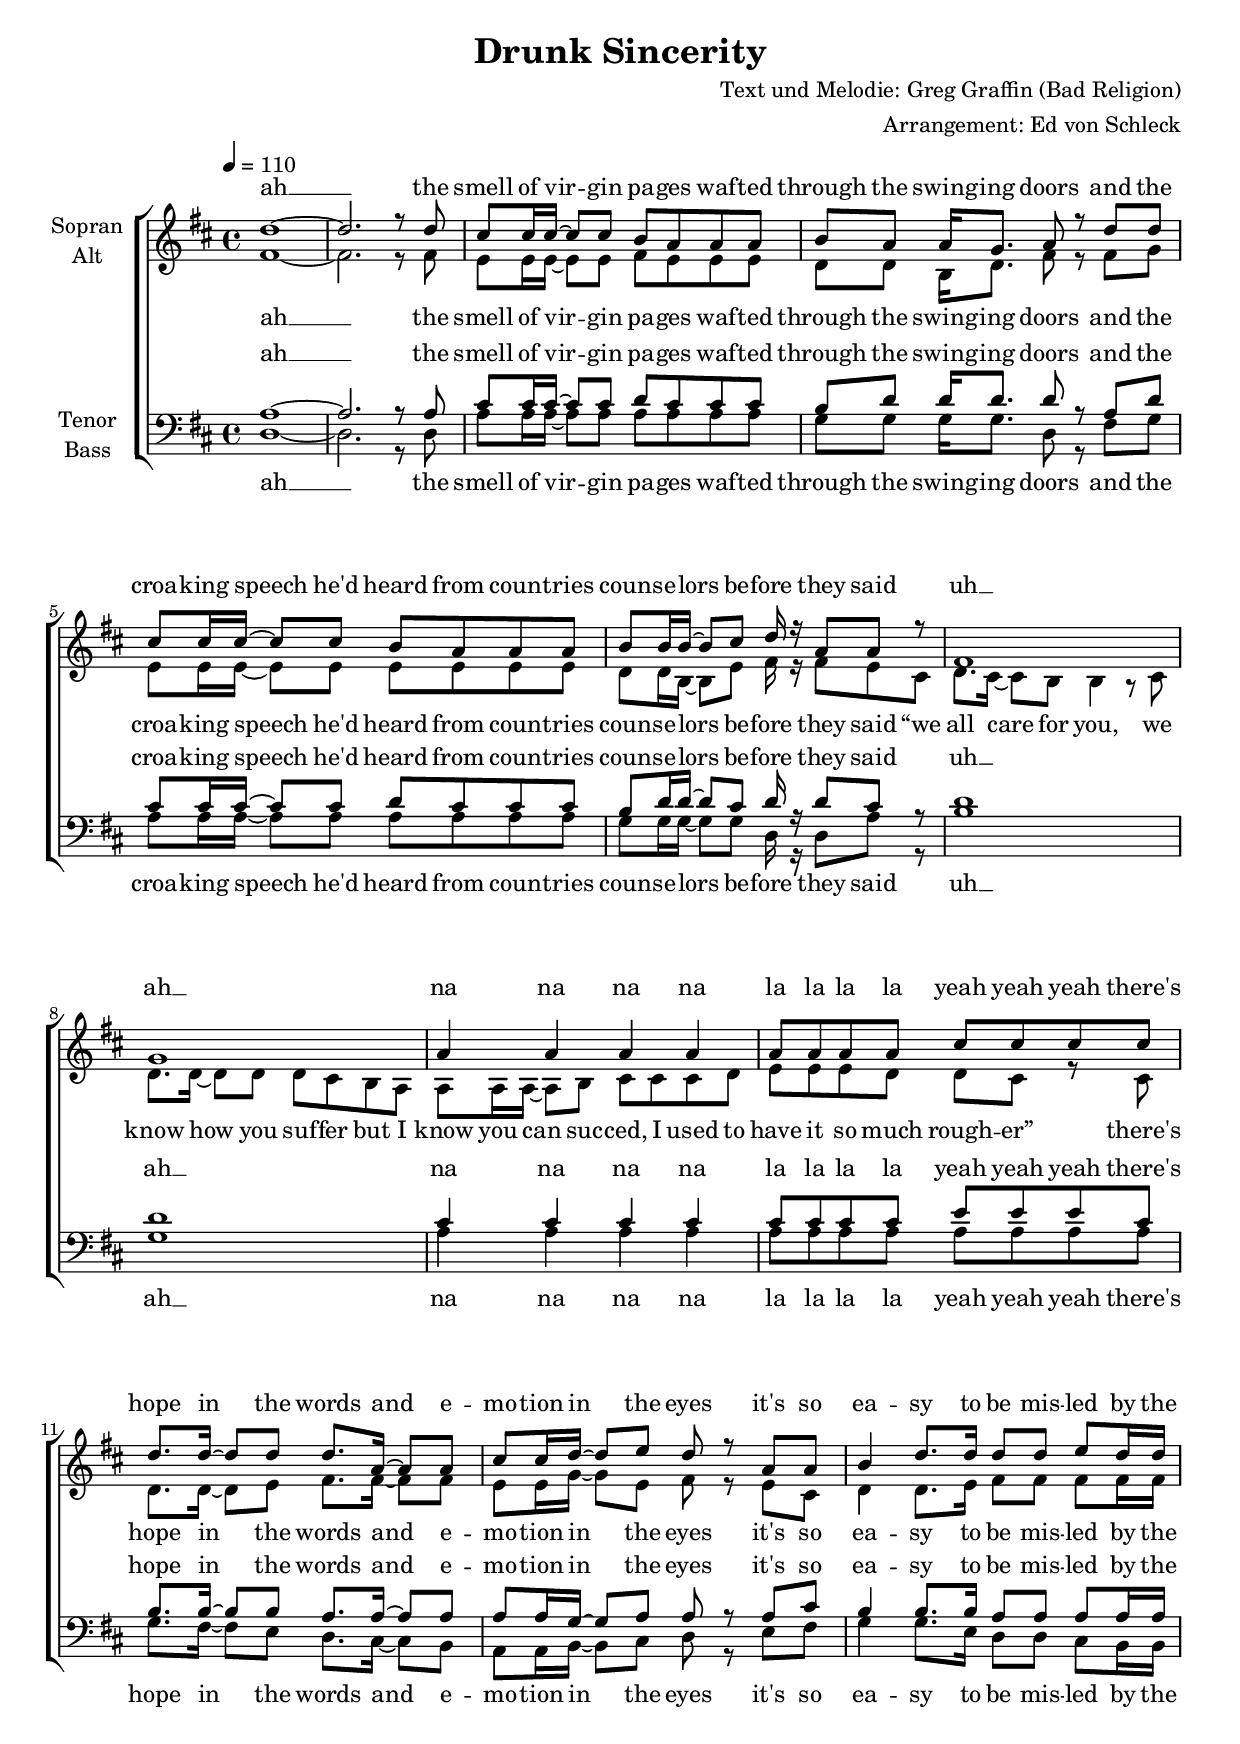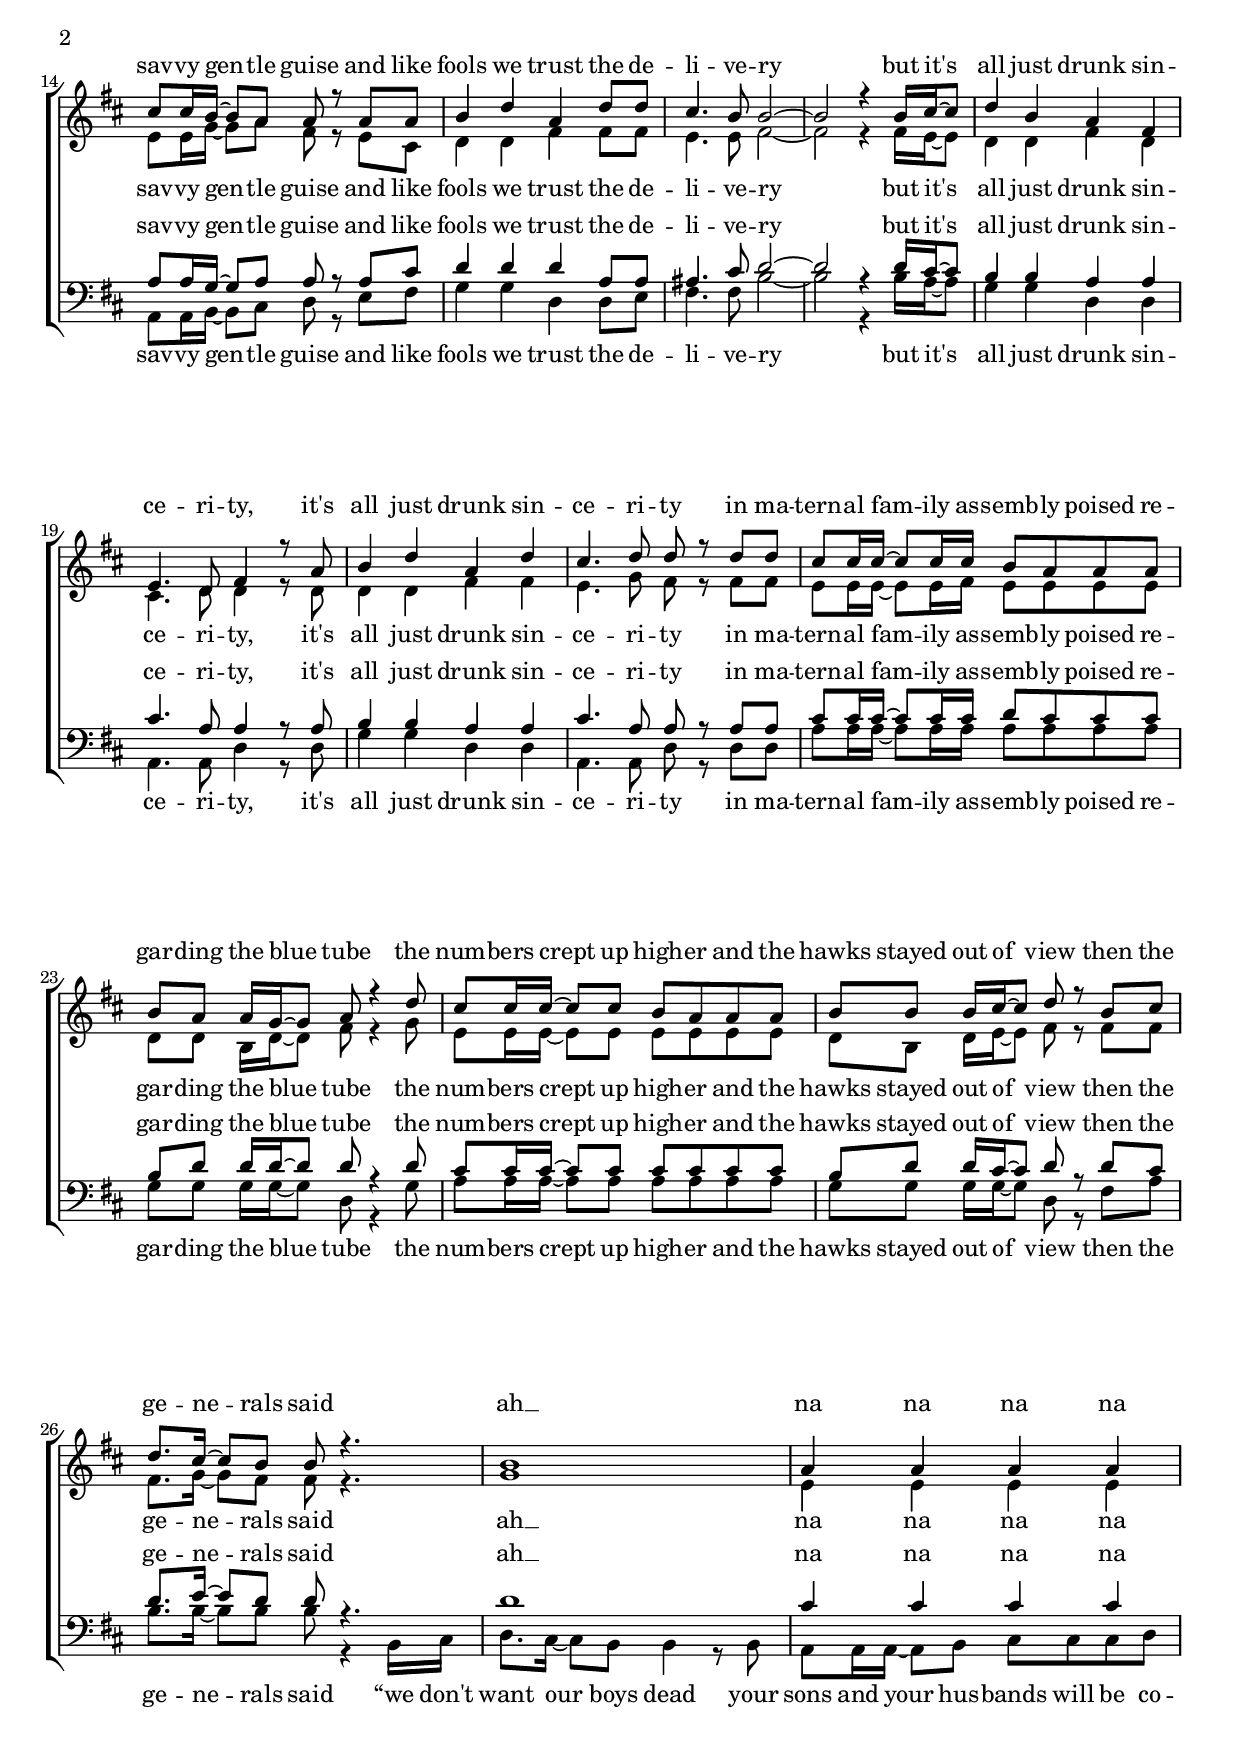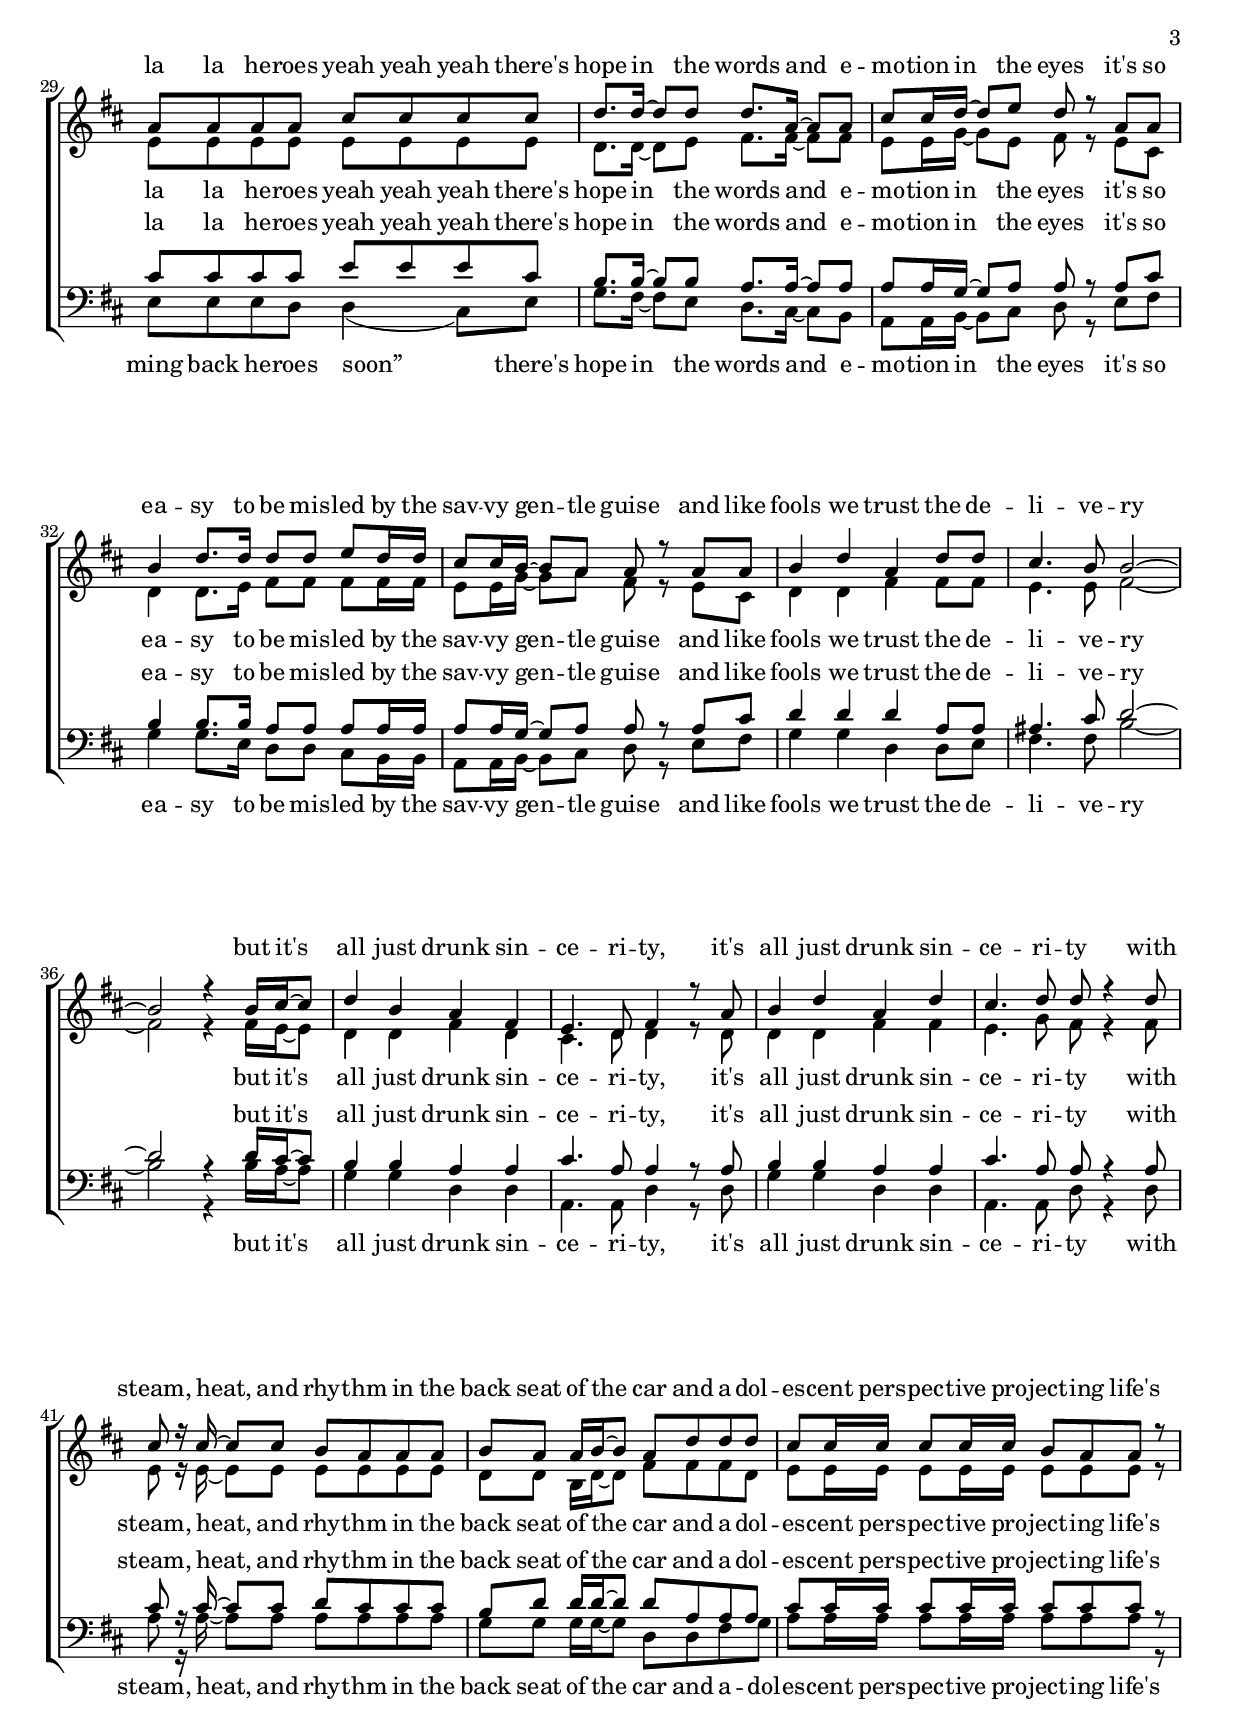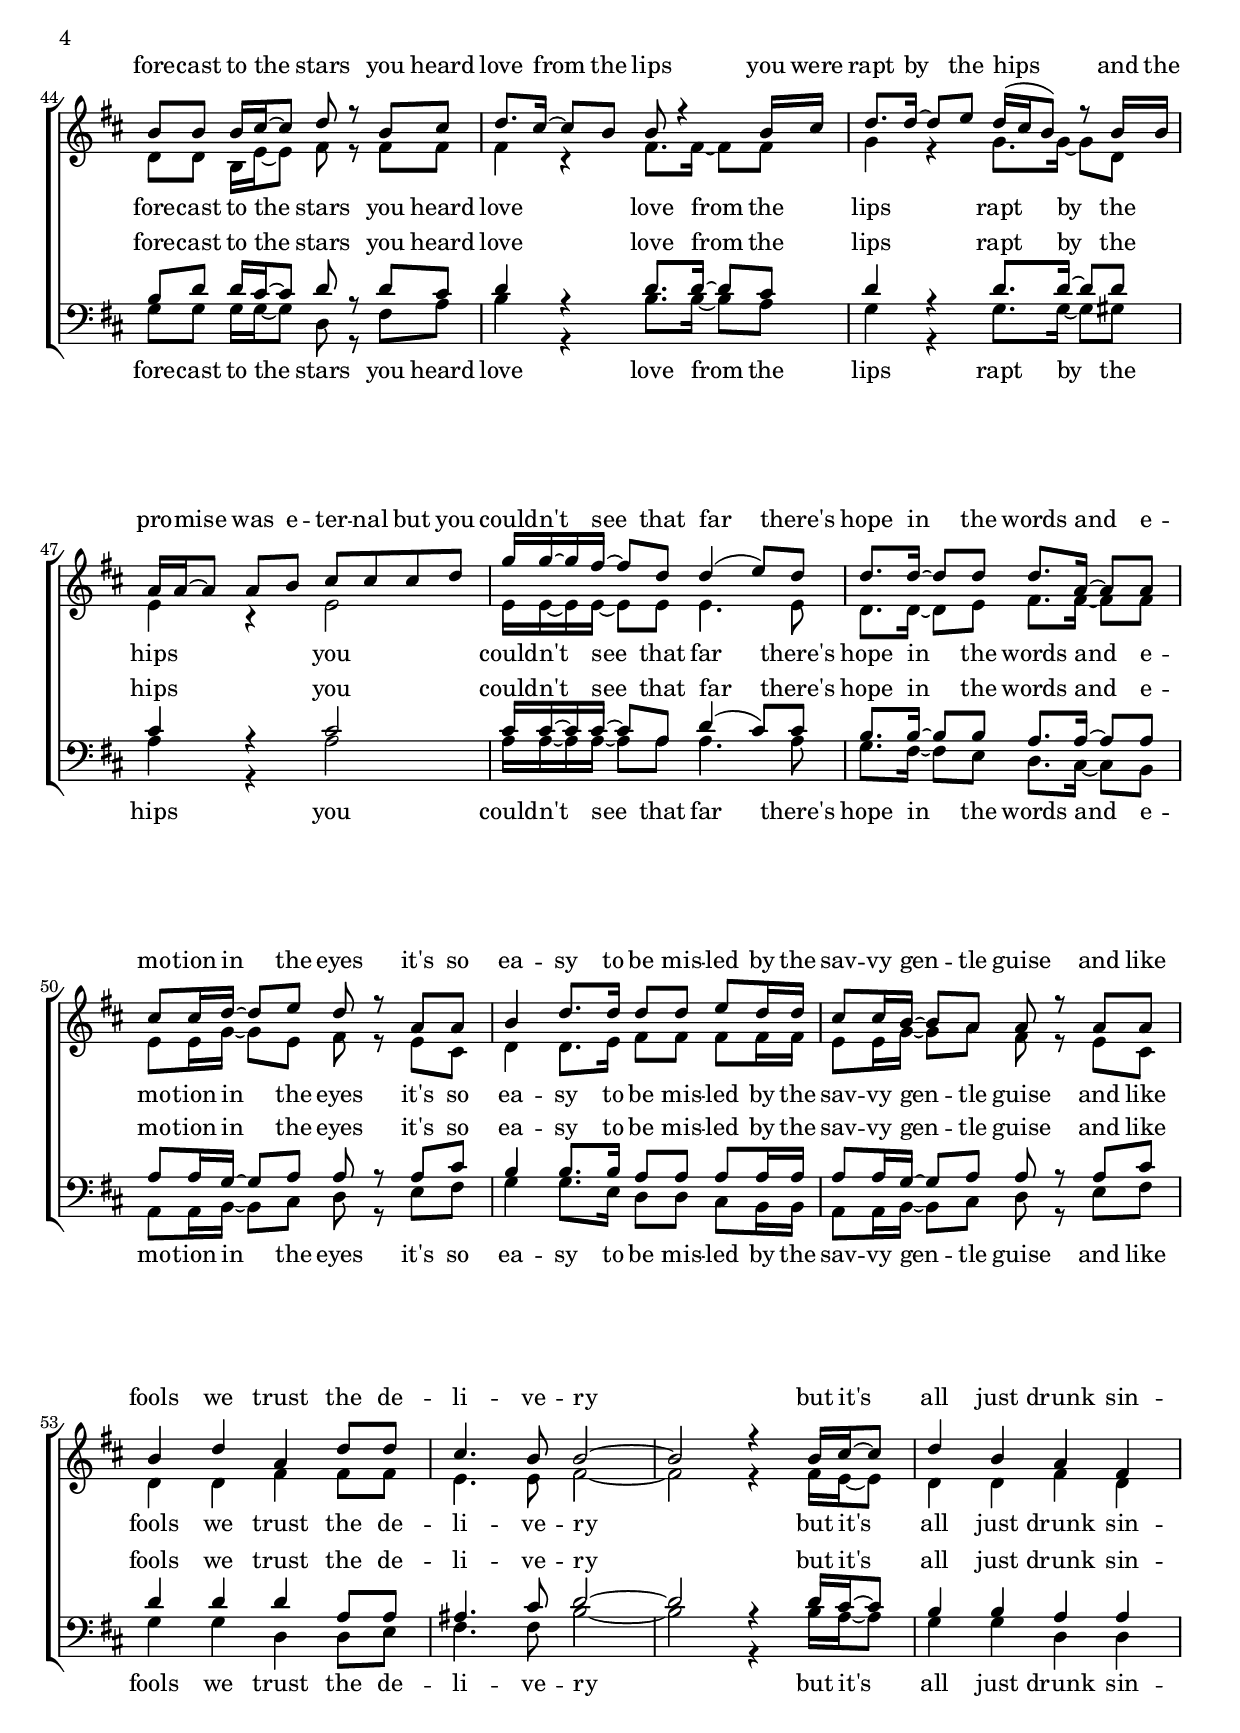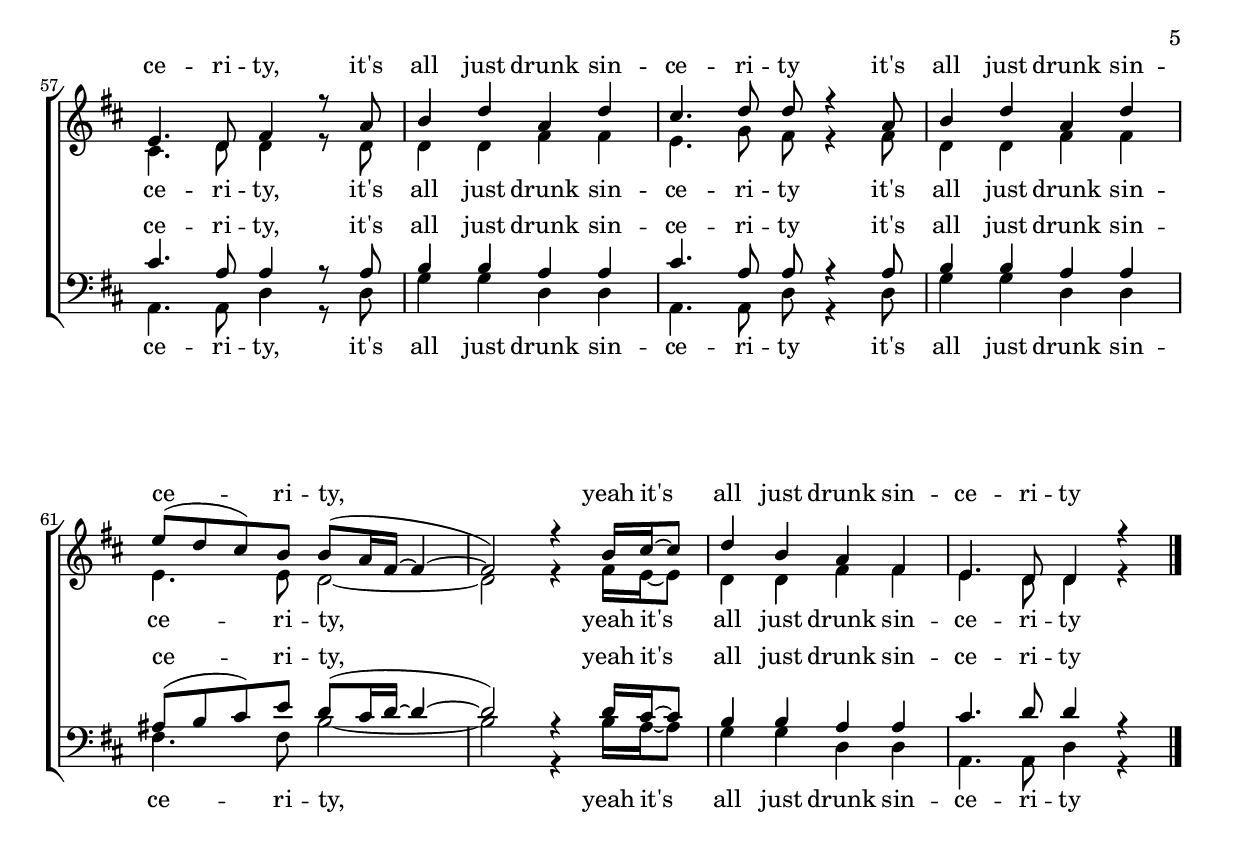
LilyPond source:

\version "2.13.39"
\header {
  title = "Drunk Sincerity"
  composer = "Text und Melodie: Greg Graffin (Bad Religion)"
  arranger = "Arrangement: Ed von Schleck"
}

%Größe der Partitur
#(set-global-staff-size 19)

#(set-default-paper-size "a4")

%Abschalten von Point&Click
%#(ly:set-option 'point-and-click #f)

global = {
	
	\tempo 4=110
	\time 4/4
	\key d \major
}



harmonies = \chordmode {
\germanChords 
d1*2

a1 g2 d a1 g2 d
b1:m g a a:7

g2 d a d g d a d
g d fis:7 b:m b1:m
g2 d a d g d a d

a1 g2 d a1 g2 d
b1:m g a a:7

g2 d a d g d a d
g d fis:7 b:m b1:m
g2 d a d g d a d

a1 g2 d a1 g2 d
b1:m g a a:7

g2 d a d g d a d
g d fis:7 b:m b1:m
g2 d a d g d a d
g d fis:7 b b1
g2 d a d
}

StropheEins = \lyricmode {
the smell of vir -- gin pa -- ges waf -- ted through the swing -- ing doors
and the croa -- king speech he'd heard from coun -- tries coun -- se -- lors be -- fore
they said “we all care for you, we know how you suf -- fer
but I know you can suc -- ced, I used to have it so much rough -- er”
}

StropheEinsUh = \lyricmode {
the smell of vir -- gin pa -- ges waf -- ted through the swing -- ing doors
and the croa -- king speech he'd heard from coun -- tries coun -- se -- lors be -- fore
they said
uh __ ah __ na na na na la la la la yeah yeah yeah
}

Refrain = \lyricmode {
there's hope in the words and e -- mo -- tion in the eyes
it's so ea -- sy to be mis -- led by the sav -- vy gen -- tle guise
and like fools we trust the de -- li -- ve -- ry
but it's all just drunk sin -- ce -- ri -- ty,
it's all just drunk sin -- ce -- ri -- ty
}

StropheZwei = \lyricmode {
in ma -- tern -- al fam -- ily as -- semb -- ly poised re -- gar -- ding the blue tube
the num -- bers crept up high -- er and the hawks stayed out of view
then the ge -- ne -- rals said “we don't want our boys dead
your sons and your hus -- bands will be co -- ming back he -- roes soon”
}

StropheZweiUh = \lyricmode {
in ma -- tern -- al fam -- ily as -- semb -- ly poised re -- gar -- ding the blue tube
the num -- bers crept up high -- er and the hawks stayed out of view
then the ge -- ne -- rals said
ah __
na na na na la la he -- roes yeah yeah yeah
}

StropheDrei = \lyricmode {
with steam, heat, and rhy -- thm in the back seat of the car
and a -- dol -- es -- cent pers -- pec -- tive pro -- ject -- ing life's fore -- cast to the stars
you heard love from the lips  you were rapt by the hips
and the pro -- mise was e -- ter -- nal but you could -- n't see that far 
}

StropheDreiUh = \lyricmode {
with steam, heat, and rhy -- thm in the back seat of the car
and a -- dol -- es -- cent pers -- pec -- tive pro -- ject -- ing life's fore -- cast to the stars
you heard love love from the lips  rapt by the hips
you could -- n't see that far 
}

Schluss = \lyricmode {
it's all just drunk sin -- ce -- ri -- ty,
yeah it's all just drunk sin -- ce -- ri -- ty
}
  
sopranMusik =  \relative c'' {
%%%%%%% Strophe 1 %%%%%%%
d1~
d2. r8 d

cis cis16 cis~ cis8 cis b a a a
b a a16 g8. a8 r d d
cis cis16 cis~ cis8 cis b a a a
b b16 b~ b8 cis d16 r a8 a r8

fis1
g
a4 a a a
a8 a a a cis cis cis cis

%%%%%%% Refrain %%%%%%%
d8. d16~ d8 d d8. a16~ a8 a
cis cis16 d~ d8 e d r a a
b4 d8. d16 d8 d e d16 d
cis8 cis16 b~ b8 a a r a a

b4 d a d8 d
cis4. b8 b2~
b r4 b16 cis~ cis8

d4 b a fis
e4. d8 fis4 r8 a
b4 d a d
cis4. d8 d8 r d d

%%%%%%% Strophe 2 %%%%%%%
cis cis16 cis~ cis8 cis16 cis b8 a a a 
b a a16 g~ g8 a r4 d8
cis cis16 cis~ cis8 cis b a a a
b b b16 cis~ cis8 d r b cis

d8. cis16~ cis8 b b r4.
b1
a4 a a a
a8 a a a cis cis cis cis

%%%%%%% Refrain %%%%%%%
d8. d16~ d8 d d8. a16~ a8 a
cis cis16 d~ d8 e d r a a
b4 d8. d16 d8 d e d16 d
cis8 cis16 b~ b8 a a r a a

b4 d a d8 d
cis4. b8 b2~
b r4 b16 cis~ cis8

d4 b a fis
e4. d8 fis4 r8 a
b4 d a d
cis4. d8 d8 r4 d8

%%%%%%% Strophe 3 %%%%%%%
cis r16 cis~ cis8 cis b a a a
b a a16 b~ b8 a d d d
cis cis16 cis cis8 cis16 cis b8 a a r
b b b16 cis~ cis8 d r b cis

d8. cis16~ cis8 b b r4 b16 cis
d8. d16~ d8 e d16( cis b8) r b16 b
a16 a~ a8 a b cis cis cis d
g16 g~ g fis~ fis8 d d4( e8) d

%%%%%%% Refrain %%%%%%%
d8. d16~ d8 d d8. a16~ a8 a
cis cis16 d~ d8 e d r a a
b4 d8. d16 d8 d e d16 d
cis8 cis16 b~ b8 a a r a a

b4 d a d8 d
cis4. b8 b2~
b r4 b16 cis~ cis8

d4 b a fis
e4. d8 fis4 r8 a
b4 d a d
cis4. d8 d8 r4 a8

%%%%%%% Schluss %%%%%%%
b4 d a d
e8( d cis) b b( a16 fis~ fis4~
fis2) r4 b16 cis~ cis8
d4 b a fis
e4. d8 d4 r
\bar "|."
}
  
sopranText = \lyricmode {
ah __
\StropheEinsUh
\Refrain
\StropheZweiUh
\Refrain
\StropheDrei
\Refrain
\Schluss
}

altMusik =  \relative c' {
%%%%%%% Strophe 1 %%%%%%%
fis1~
fis2. r8 fis

e e16 e~ e8 e fis e e e
d d b16 d8. fis8 r fis g
e e16 e~ e8 e e e e e
d d16 b~ b8 e fis16 r fis8 e cis

d8. cis16~ cis8 b b4 r8 cis
d8. d16~ d8 d d cis b a
a a16 a~ a8 b cis cis cis d
e e e d d cis r8 cis

%%%%%%% Refrain %%%%%%%
d8. d16~ d8 e fis8. fis16~ fis8 fis
e e16 g~ g8 e fis r e cis
d4 d8. e16 fis8 fis fis fis16 fis
e8 e16 g~ g8 a fis r e cis

d4 d fis fis8 fis
e4. e8 fis2~
fis r4 fis16 e~ e8

d4 d fis d
cis4. d8 d4 r8 d
d4 d fis fis
e4. g8 fis8 r fis fis

%%%%%%% Strophe 2 %%%%%%%
e e16 e~ e8 e16 fis e8 e e e 
d d b16 d~ d8 fis r4 g8
e e16 e~ e8 e e e e e
d b d16 e~ e8 fis r fis fis

fis8. g16~ g8 fis fis r4.
g1
e4 e e e
e8 e e e e e e e

%%%%%% Refrain %%%%%%%
d8. d16~ d8 e fis8. fis16~ fis8 fis
e e16 g~ g8 e fis r e cis
d4 d8. e16 fis8 fis fis fis16 fis
e8 e16 g~ g8 a fis r e cis

d4 d fis fis8 fis
e4. e8 fis2~
fis r4 fis16 e~ e8

d4 d fis d
cis4. d8 d4 r8 d
d4 d fis fis
e4. g8 fis8 r4 fis8

%%%%%%% Strophe 3 %%%%%%%
e r16 e~ e8 e e e e e
d d b16 d~ d8 fis fis fis d
e e16 e e8 e16 e e8 e e r
d d b16 e~ e8 fis r fis fis

fis4 r fis8. fis16~ fis8 fis
g4 r g8. g16~ g8 d
e4 r4 e2
e16 e~ e e~ e8 e e4. e8

%%%%%% Refrain %%%%%%%
d8. d16~ d8 e fis8. fis16~ fis8 fis
e e16 g~ g8 e fis r e cis
d4 d8. e16 fis8 fis fis fis16 fis
e8 e16 g~ g8 a fis r e cis

d4 d fis fis8 fis
e4. e8 fis2~
fis r4 fis16 e~ e8

d4 d fis d
cis4. d8 d4 r8 d
d4 d fis fis
e4. g8 fis8 r4 fis8

%%%%%%% Schluss %%%%%%%
d4 d fis fis
e4. e8 d2~
d2 r4 fis16 e~ e8
d4 d fis fis
e4. d8 d4 r
}

altText = \lyricmode {
ah __
\StropheEins
\Refrain
\StropheZweiUh
\Refrain
\StropheDreiUh
\Refrain
\Schluss
}
tenorMusik =  \relative c' {
%%%%%%% Strophe 1 %%%%%%%
a1~
a2. r8 a

cis cis16 cis~ cis8 cis d cis cis cis
b d d16 d8. d8 r a d 
cis cis16 cis~ cis8 cis d cis cis cis
b d16 d~ d8 cis d16 r d8 cis8 r8

d1
d
cis4 cis cis cis
cis8 cis cis cis e e e cis

%%%%%%% Refrain %%%%%%%
b8. b16~ b8 b a8. a16~ a8 a
a a16 g~ g8 a a r a cis
b4 b8. b16 a8 a a a16 a
a8 a16 g~ g8 a a r a cis

d4 d d a8 a
ais4. cis8 d2~
d r4 d16 cis~ cis8

b4 b a a
cis4. a8 a4 r8 a
b4 b a a
cis4. a8 a r  a a

%%%%%%% Strophe 2 %%%%%%%
cis cis16 cis~ cis8 cis16 cis d8 cis cis cis 
b d d16 d~ d8 d r4 d8
cis cis16 cis~ cis8 cis cis cis cis cis
b d d16 cis~ cis8 d r d cis

d8. e16~ e8 d d r4.
d1
cis4 cis cis cis
cis8 cis cis cis e e e cis

%%%%% Refrain %%%%%%%
b8. b16~ b8 b a8. a16~ a8 a
a a16 g~ g8 a a r a cis
b4 b8. b16 a8 a a a16 a
a8 a16 g~ g8 a a r a cis

d4 d d a8 a
ais4. cis8 d2~
d r4 d16 cis~ cis8

b4 b a a
cis4. a8 a4 r8 a
b4 b a a
cis4. a8 a r4  a8

%%%%%%% Strophe 3 %%%%%%%
cis r16 cis~ cis8 cis d cis cis cis
b d d16 d~ d8 d a a a
cis cis16 cis cis8 cis16 cis cis8 cis cis r
b d d16 cis~ cis8 d r d cis

d4 r d8. d16~ d8 cis
d4 r d8. d16~ d8 d
cis4 r4 cis2
cis16 cis~ cis cis~ cis8 a d4( cis8) cis8

%%%%% Refrain %%%%%%%
b8. b16~ b8 b a8. a16~ a8 a
a a16 g~ g8 a a r a cis
b4 b8. b16 a8 a a a16 a
a8 a16 g~ g8 a a r a cis

d4 d d a8 a
ais4. cis8 d2~
d r4 d16 cis~ cis8

b4 b a a
cis4. a8 a4 r8 a
b4 b a a
cis4. a8 a r4  a8

%%%%%%% Schluss %%%%%%%
b4 b a a
ais8( b cis) e d( cis16 d~ d4~
d2) r4 d16 cis~ cis8
b4 b a a
cis4. d8 d4 r
}
  
tenorText = \lyricmode {
ah __
\StropheEinsUh
\Refrain
\StropheZweiUh
\Refrain
\StropheDreiUh
\Refrain
\Schluss
}
     
bassMusik = \relative c {
%%%%%%% Strophe 1 %%%%%%%
d1~
d2. r8 d

a' a16 a~ a8 a a a a a
g g g16 g8. d8 r fis g 
a a16 a~ a8 a a a a a
g g16 g~ g8 g d16 r d8 a'8 r

b1
g
a4 a a a
a8 a a a a a a a

%%%%%%% Refrain %%%%%%%
g8. fis16~ fis8 e d8. cis16~ cis8 b
a a16 b~ b8 cis d r e fis
g4 g8. e16 d8 d cis b16 b
a8 a16 b~ b8 cis d r e fis

g4 g d d8 e
fis4. fis8 b2~
b r4 b16 a~ a8

g4 g d d
a4. a8 d4 r8 d
g4 g d d
a4. a8 d8 r d d

%%%%%%% Strophe 2 %%%%%%%
a' a16 a~ a8 a16 a a8 a a a 
g g g16 g~ g8 d r4 g8
a a16 a~ a8 a a a a a
g g g16 g~ g8 d r fis a

b8. b16~ b8 b b r4 b,16 cis
d8. cis16~ cis8 b b4 r8 b
a a16 a~ a8 b cis cis cis d
e e e d d4( cis8) e

%%%%%%% Refrain %%%%%%%
g8. fis16~ fis8 e d8. cis16~ cis8 b
a a16 b~ b8 cis d r e fis
g4 g8. e16 d8 d cis b16 b
a8 a16 b~ b8 cis d r e fis

g4 g d d8 e
fis4. fis8 b2~
b r4 b16 a~ a8

g4 g d d
a4. a8 d4 r8 d
g4 g d d
a4. a8 d8 r4 d8

%%%%%%% Strophe 3 %%%%%%%
a' r16 a~ a8 a a a a a
g g g16 g~ g8 d d fis g
a a16 a a8 a16 a a8 a a r
g g g16 g~ g8 d r fis a

b4 r b8. b16~ b8 a
g4 r g8. g16~ g8 gis
a4 r4 a2
a16 a~ a a~ a8 a a4. a8

%%%%%%% Refrain %%%%%%%
g8. fis16~ fis8 e d8. cis16~ cis8 b
a a16 b~ b8 cis d r e fis
g4 g8. e16 d8 d cis b16 b
a8 a16 b~ b8 cis d r e fis

g4 g d d8 e
fis4. fis8 b2~
b r4 b16 a~ a8

g4 g d d
a4. a8 d4 r8 d
g4 g d d
a4. a8 d8 r4 d8

%%%%%%% Schluss %%%%%%%
g4 g d d
fis4. fis8 b2~
b2 r4 b16 a~ a8
g4 g d d
a4. a8 d4 r
}
  
bassText = \lyricmode {
ah __
\StropheEinsUh
\Refrain
\StropheZwei
\Refrain
\StropheDreiUh
\Refrain
\Schluss
}
     
\score {
  \new ChoirStaff <<
    \new Staff = "sa" \with {
      instrumentName = \markup \center-column { "Sopran" "Alt" }
    } <<
      \new Voice = "soprano" { \voiceOne \global \sopranMusik }
      \new Voice = "alto" { \voiceTwo \global \altMusik }
    >>
    \new Lyrics \with {
      alignAboveContext = "sa"
    } \lyricsto "soprano" \sopranText
    \new Lyrics \lyricsto "alto" \altText
    \new Staff = "tb" \with {
      instrumentName = \markup \center-column { "Tenor" "Bass" }
    } <<
      \clef bass
      \new Voice = "tenor" { \voiceOne \global \tenorMusik }
      \new Voice = "bass" { \voiceTwo \global \bassMusik }
    >>
    \new Lyrics \with {
      alignAboveContext = "tb"
    } \lyricsto "tenor" \tenorText
    \new Lyrics \lyricsto "bass" \bassText
  >>
  \layout { }
  \midi {
    \context {
      \Score
      tempoWholesPerMinute = #(ly:make-moment 100 4)
    }
  }
}